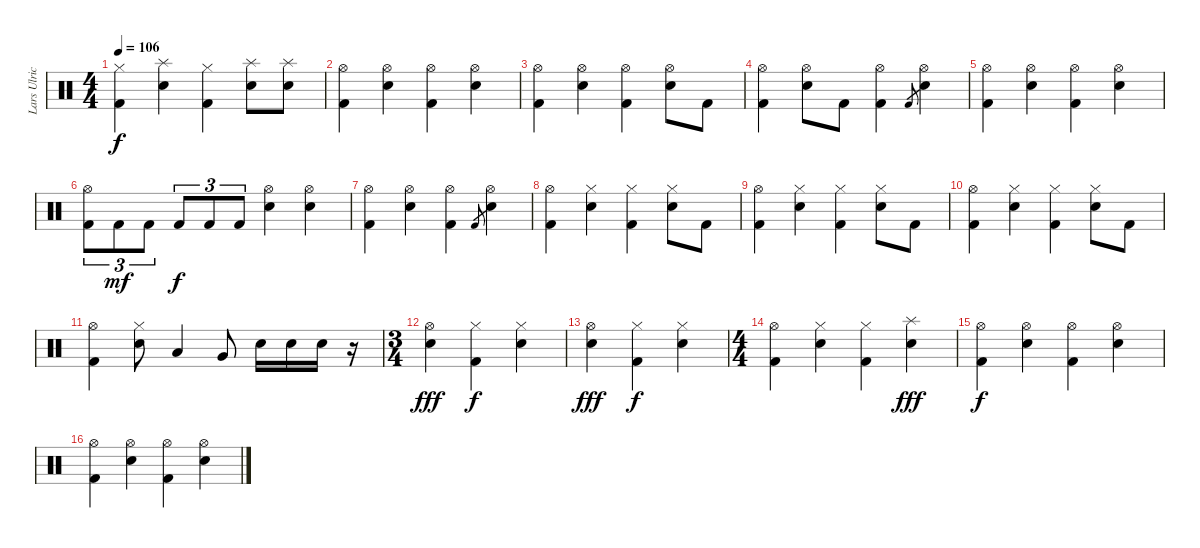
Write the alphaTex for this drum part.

\track ("Lars Ulrich" "Lars Ulric") {instrument percussion}
\staff {score}
\articulation defaults
\ts (4 4)
\tempo 106
\clef neutral
\ks c
("Hi-Hat (closed)" "Kick (hit) 2").4{dy f} ("Splash (hit)" "Electric Snare (hit)").4 ("Hi-Hat (closed)" "Kick (hit) 2").4 ("Splash (hit)" "Electric Snare (hit)").8 ("Splash (hit)" "Electric Snare (hit)").8 |
("Hi-Hat (open)" "Kick (hit) 2").4 ("Hi-Hat (open)" "Electric Snare (hit)").4 ("Hi-Hat (open)" "Kick (hit) 2").4 ("Hi-Hat (open)" "Electric Snare (hit)").4 |
("Hi-Hat (open)" "Kick (hit) 2").4 ("Hi-Hat (open)" "Electric Snare (hit)").4 ("Hi-Hat (open)" "Kick (hit) 2").4 ("Hi-Hat (open)" "Electric Snare (hit)").8 "Kick (hit) 2".8 |
("Hi-Hat (open)" "Kick (hit) 2").4 ("Hi-Hat (open)" "Electric Snare (hit)").8 "Kick (hit) 2".8 ("Hi-Hat (open)" "Kick (hit) 2").4 "Kick (hit) 2".8{gr} ("Hi-Hat (open)" "Electric Snare (hit)").4 |
("Hi-Hat (open)" "Kick (hit) 2").4 ("Hi-Hat (open)" "Electric Snare (hit)").4 ("Hi-Hat (open)" "Kick (hit) 2").4 ("Hi-Hat (open)" "Electric Snare (hit)").4 |
("Hi-Hat (open)" "Kick (hit) 2").8{tu (3 2)} "Kick (hit) 2".8{tu (3 2) dy mf} "Kick (hit) 2".8{tu (3 2)} "Kick (hit) 2".8{tu (3 2) dy f} "Kick (hit) 2".8{tu (3 2)} "Kick (hit) 2".8{tu (3 2)} ("Hi-Hat (open)" "Electric Snare (hit)").4 ("Hi-Hat (open)" "Electric Snare (hit)").4 |
("Hi-Hat (open)" "Kick (hit) 2").4 ("Hi-Hat (open)" "Electric Snare (hit)").4 ("Hi-Hat (open)" "Kick (hit) 2").4 "Kick (hit) 2".8{gr} ("Hi-Hat (open)" "Electric Snare (hit)").4 |
("Hi-Hat (open)" "Kick (hit) 2").4 ("Hi-Hat (closed)" "Electric Snare (hit)").4 ("Hi-Hat (closed)" "Kick (hit) 2").4 ("Hi-Hat (closed)" "Electric Snare (hit)").8 "Kick (hit) 2".8 |
("Hi-Hat (open)" "Kick (hit) 2").4 ("Hi-Hat (closed)" "Electric Snare (hit)").4 ("Hi-Hat (closed)" "Kick (hit) 2").4 ("Hi-Hat (closed)" "Electric Snare (hit)").8 "Kick (hit) 2".8 |
("Hi-Hat (open)" "Kick (hit) 2").4 ("Hi-Hat (closed)" "Electric Snare (hit)").4 ("Hi-Hat (closed)" "Kick (hit) 2").4 ("Hi-Hat (closed)" "Electric Snare (hit)").8 "Kick (hit) 2".8 |
("Hi-Hat (open)" "Kick (hit) 2").4 ("Hi-Hat (closed)" "Electric Snare (hit)").8 "Low Tom (hit)".4 "Very Low Tom (hit)".8 "Electric Snare (hit)".16 "Electric Snare (hit)".16 "Electric Snare (hit)".16 r.16 |
\ts (3 4)
("Hi-Hat (open)" "Electric Snare (hit)").4{dy fff} ("Hi-Hat (closed)" "Kick (hit) 2").4{dy f} ("Hi-Hat (closed)" "Electric Snare (hit)").4 |
("Hi-Hat (open)" "Electric Snare (hit)").4{dy fff} ("Hi-Hat (closed)" "Kick (hit) 2").4{dy f} ("Hi-Hat (closed)" "Electric Snare (hit)").4 |
\ts (4 4)
("Hi-Hat (open)" "Kick (hit) 2").4 ("Hi-Hat (closed)" "Electric Snare (hit)").4 ("Hi-Hat (closed)" "Kick (hit) 2").4 ("Splash (hit)" "Electric Snare (hit)").4{dy fff} |
("Hi-Hat (open)" "Kick (hit) 2").4{dy f} ("Hi-Hat (open)" "Electric Snare (hit)").4 ("Hi-Hat (open)" "Kick (hit) 2").4 ("Hi-Hat (open)" "Electric Snare (hit)").4 |
("Hi-Hat (open)" "Kick (hit) 2").4 ("Hi-Hat (open)" "Electric Snare (hit)").4 ("Hi-Hat (open)" "Kick (hit) 2").4 ("Hi-Hat (open)" "Electric Snare (hit)").4
